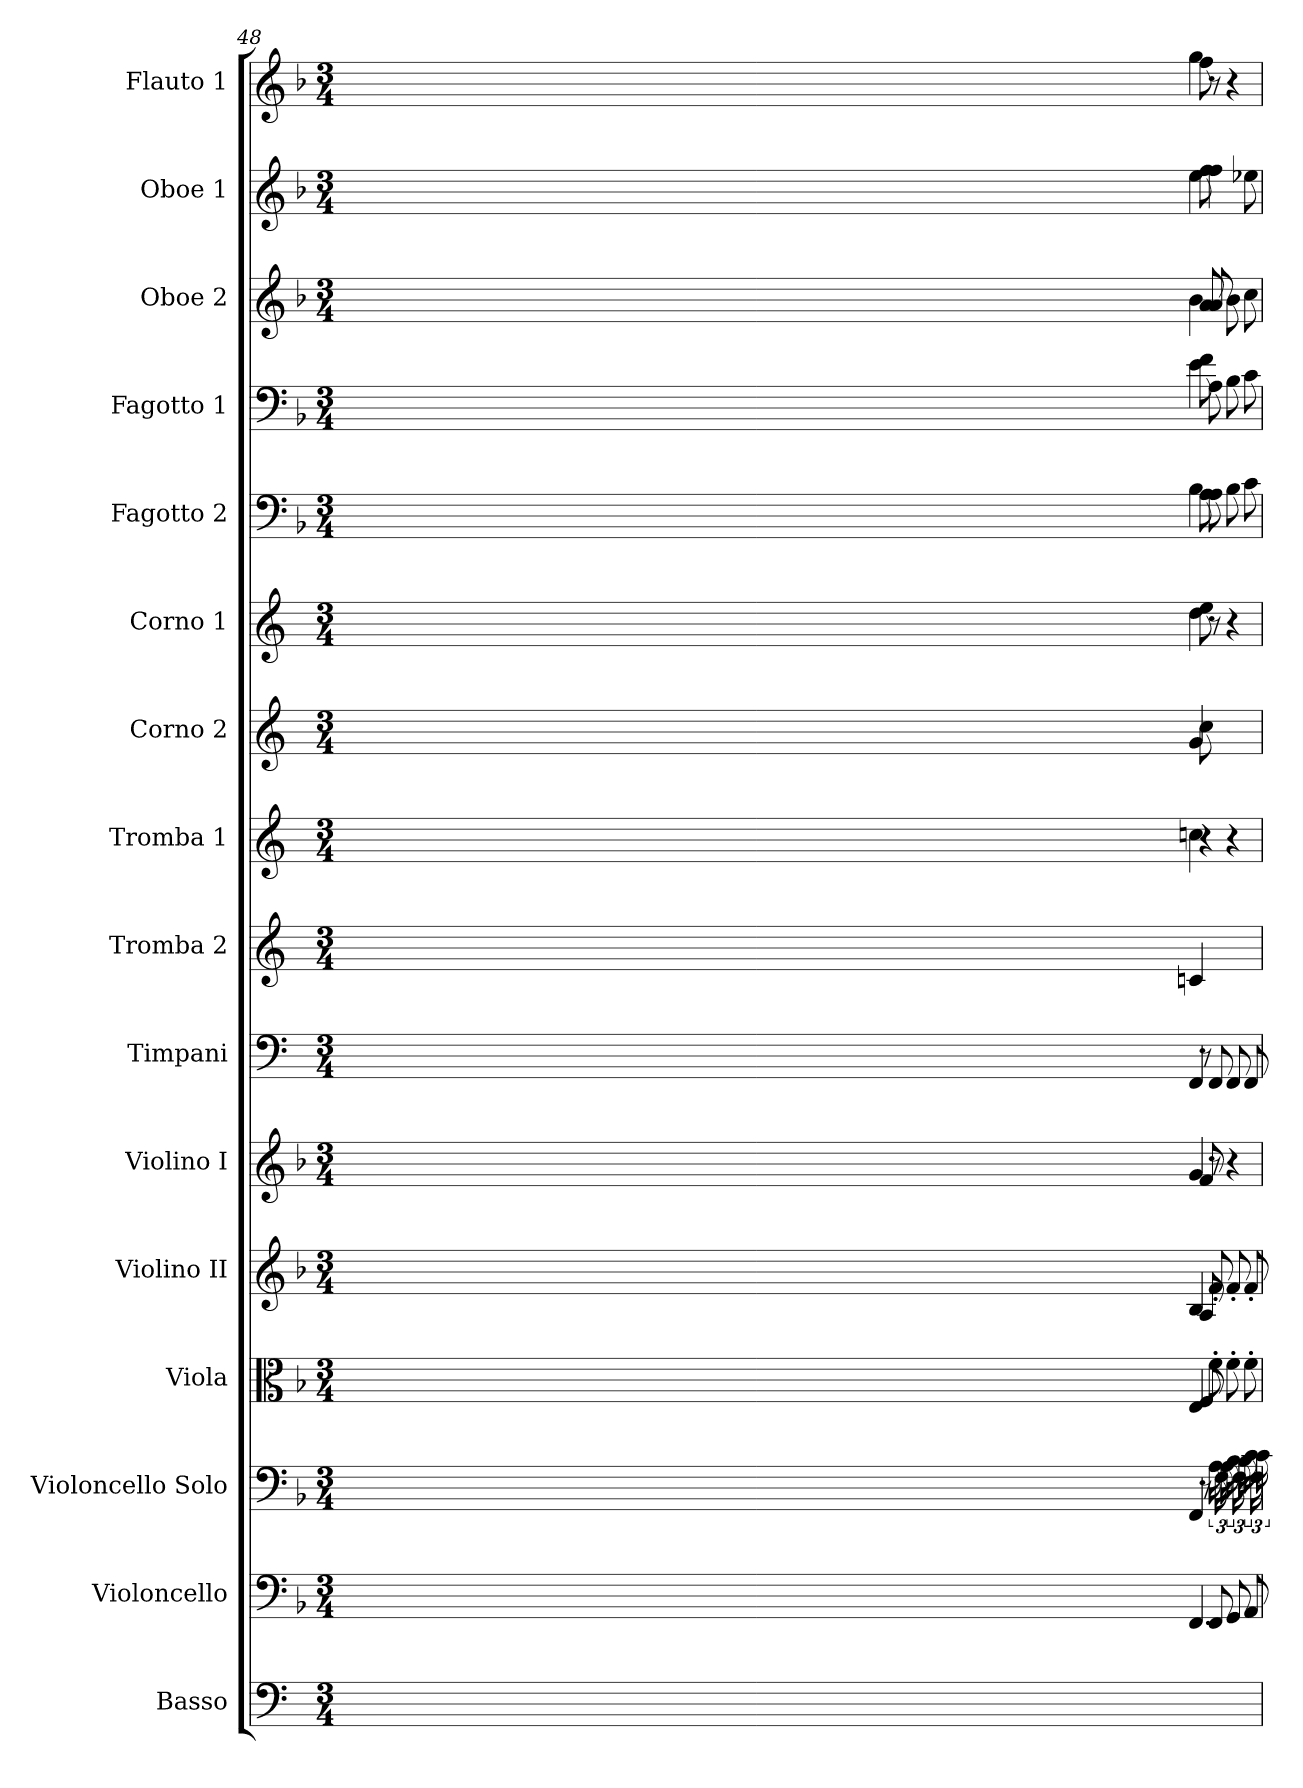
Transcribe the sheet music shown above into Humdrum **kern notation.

**kern	**kern	**kern	**kern	**kern	**kern	**kern	**kern	**kern	**kern	**kern	**kern	**kern	**kern	**kern	**kern
*part16	*part15	*part14	*part13	*part12	*part11	*part10	*part9	*part8	*part7	*part6	*part5	*part4	*part3	*part2	*part1
*staff16	*staff15	*staff14	*staff13	*staff12	*staff11	*staff10	*staff9	*staff8	*staff7	*staff6	*staff5	*staff4	*staff3	*staff2	*staff1
*I"Basso	*I"Violoncello	*I"Violoncello Solo	*I"Viola	*I"Violino II	*I"Violino I	*I"Timpani	*I"Tromba 2	*I"Tromba 1	*I"Corno 2	*I"Corno 1	*I"Fagotto 2	*I"Fagotto 1	*I"Oboe 2	*I"Oboe 1	*I"Flauto 1
*	*I'Vc	*I'Vc	*I'Vla	*I'Vln	*I'Vln	*	*	*	*	*	*	*	*I'Ob	*I'Ob	*I'Fl
*clefF4	*clefF4	*clefF4	*clefC3	*clefG2	*clefG2	*clefF4	*clefG2	*clefG2	*clefG2	*clefG2	*clefF4	*clefF4	*clefG2	*clefG2	*clefG2
*ITrd7c12	*	*	*	*	*	*	*ITrd1c2	*ITrd1c2	*ITrd4c7	*ITrd4c7	*	*	*	*	*
*	*k[b-]	*k[b-]	*k[b-]	*k[b-]	*k[b-]	*	*	*	*	*	*k[b-]	*k[b-]	*k[b-]	*k[b-]	*k[b-]
*M3/4	*M3/4	*M3/4	*M3/4	*M3/4	*M3/4	*M3/4	*M3/4	*M3/4	*M3/4	*M3/4	*M3/4	*M3/4	*M3/4	*M3/4	*M3/4
=48	=48	=48	=48	=48	=48	=48	=48	=48	=48	=48	=48	=48	=48	=48	=48
1ryy	1ryy	1ryy	1ryy	1ryy	1ryy	1ryy	1ryy	1ryy	1ryy	1ryy	1ryy	1ryy	1ryy	1ryy	1ryy
1ryy	1ryy	1ryy	1ryy	1ryy	1ryy	1ryy	1ryy	1ryy	1ryy	1ryy	1ryy	1ryy	1ryy	1ryy	1ryy
1ryy	1ryy	1ryy	1ryy	1ryy	1ryy	1ryy	1ryy	1ryy	1ryy	1ryy	1ryy	1ryy	1ryy	1ryy	1ryy
1ryy	1ryy	1ryy	1ryy	1ryy	1ryy	1ryy	1ryy	1ryy	1ryy	1ryy	1ryy	1ryy	1ryy	1ryy	1ryy
1ryy	1ryy	1ryy	1ryy	1ryy	1ryy	1ryy	1ryy	1ryy	1ryy	1ryy	1ryy	1ryy	1ryy	1ryy	1ryy
1ryy	1ryy	1ryy	1ryy	1ryy	1ryy	1ryy	1ryy	1ryy	1ryy	1ryy	1ryy	1ryy	1ryy	1ryy	1ryy
1ryy	1ryy	1ryy	1ryy	1ryy	1ryy	1ryy	1ryy	1ryy	1ryy	1ryy	1ryy	1ryy	1ryy	1ryy	1ryy
1ryy	1ryy	1ryy	1ryy	1ryy	1ryy	1ryy	1ryy	1ryy	1ryy	1ryy	1ryy	1ryy	1ryy	1ryy	1ryy
1ryy	1ryy	1ryy	1ryy	1ryy	1ryy	1ryy	1ryy	1ryy	1ryy	1ryy	1ryy	1ryy	1ryy	1ryy	1ryy
1ryy	1ryy	1ryy	1ryy	1ryy	1ryy	1ryy	1ryy	1ryy	1ryy	1ryy	1ryy	1ryy	1ryy	1ryy	1ryy
1ryy	1ryy	1ryy	1ryy	1ryy	1ryy	1ryy	1ryy	1ryy	1ryy	1ryy	1ryy	1ryy	1ryy	1ryy	1ryy
1ryy	1ryy	1ryy	1ryy	1ryy	1ryy	1ryy	1ryy	1ryy	1ryy	1ryy	1ryy	1ryy	1ryy	1ryy	1ryy
1ryy	1ryy	1ryy	1ryy	1ryy	1ryy	1ryy	1ryy	1ryy	1ryy	1ryy	1ryy	1ryy	1ryy	1ryy	1ryy
1ryy	1ryy	1ryy	1ryy	1ryy	1ryy	1ryy	1ryy	1ryy	1ryy	1ryy	1ryy	1ryy	1ryy	1ryy	1ryy
1ryy	1ryy	1ryy	1ryy	1ryy	1ryy	1ryy	1ryy	1ryy	1ryy	1ryy	1ryy	1ryy	1ryy	1ryy	1ryy
1ryy	1ryy	1ryy	1ryy	1ryy	1ryy	1ryy	1ryy	1ryy	1ryy	1ryy	1ryy	1ryy	1ryy	1ryy	1ryy
1ryy	1ryy	1ryy	1ryy	1ryy	1ryy	1ryy	1ryy	1ryy	1ryy	1ryy	1ryy	1ryy	1ryy	1ryy	1ryy
1ryy	1ryy	1ryy	1ryy	1ryy	1ryy	1ryy	1ryy	1ryy	1ryy	1ryy	1ryy	1ryy	1ryy	1ryy	1ryy
1ryy	1ryy	1ryy	1ryy	1ryy	1ryy	1ryy	1ryy	1ryy	1ryy	1ryy	1ryy	1ryy	1ryy	1ryy	1ryy
1ryy	1ryy	1ryy	1ryy	1ryy	1ryy	1ryy	1ryy	1ryy	1ryy	1ryy	1ryy	1ryy	1ryy	1ryy	1ryy
1ryy	1ryy	1ryy	1ryy	1ryy	1ryy	1ryy	1ryy	1ryy	1ryy	1ryy	1ryy	1ryy	1ryy	1ryy	1ryy
1ryy	1ryy	1ryy	1ryy	1ryy	1ryy	1ryy	1ryy	1ryy	1ryy	1ryy	1ryy	1ryy	1ryy	1ryy	1ryy
1ryy	1ryy	1ryy	1ryy	1ryy	1ryy	1ryy	1ryy	1ryy	1ryy	1ryy	1ryy	1ryy	1ryy	1ryy	1ryy
1ryy	1ryy	1ryy	1ryy	1ryy	1ryy	1ryy	1ryy	1ryy	1ryy	1ryy	1ryy	1ryy	1ryy	1ryy	1ryy
1ryy	1ryy	1ryy	1ryy	1ryy	1ryy	1ryy	1ryy	1ryy	1ryy	1ryy	1ryy	1ryy	1ryy	1ryy	1ryy
1ryy	1ryy	1ryy	1ryy	1ryy	1ryy	1ryy	1ryy	1ryy	1ryy	1ryy	1ryy	1ryy	1ryy	1ryy	1ryy
1ryy	1ryy	1ryy	1ryy	1ryy	1ryy	1ryy	1ryy	1ryy	1ryy	1ryy	1ryy	1ryy	1ryy	1ryy	1ryy
1ryy	1ryy	1ryy	1ryy	1ryy	1ryy	1ryy	1ryy	1ryy	1ryy	1ryy	1ryy	1ryy	1ryy	1ryy	1ryy
1ryy	1ryy	1ryy	1ryy	1ryy	1ryy	1ryy	1ryy	1ryy	1ryy	1ryy	1ryy	1ryy	1ryy	1ryy	1ryy
1ryy	1ryy	1ryy	1ryy	1ryy	1ryy	1ryy	1ryy	1ryy	1ryy	1ryy	1ryy	1ryy	1ryy	1ryy	1ryy
1ryy	1ryy	1ryy	1ryy	1ryy	1ryy	1ryy	1ryy	1ryy	1ryy	1ryy	1ryy	1ryy	1ryy	1ryy	1ryy
1ryy	1ryy	1ryy	1ryy	1ryy	1ryy	1ryy	1ryy	1ryy	1ryy	1ryy	1ryy	1ryy	1ryy	1ryy	1ryy
1ryy	1ryy	1ryy	1ryy	1ryy	1ryy	1ryy	1ryy	1ryy	1ryy	1ryy	1ryy	1ryy	1ryy	1ryy	1ryy
1ryy	1ryy	1ryy	1ryy	1ryy	1ryy	1ryy	1ryy	1ryy	1ryy	1ryy	1ryy	1ryy	1ryy	1ryy	1ryy
1ryy	1ryy	1ryy	1ryy	1ryy	1ryy	1ryy	1ryy	1ryy	1ryy	1ryy	1ryy	1ryy	1ryy	1ryy	1ryy
2ryy	2ryy	2ryy	2ryy	2ryy	2ryy	2ryy	2ryy	2ryy	2ryy	2ryy	2ryy	2ryy	2ryy	2ryy	2ryy
2.ryy	4.FF	4FF	4E	4B-	4g	4FF	4B-	4b-	4c	4g	4B-	4e	4b-	4ee	4gg
.	.	8r	8F	8A	8f	8r	4ryy	4r	8f	8a	8A	8f	8a	8ff	8ff
.	8FF	24A	8f'	8f'	8r	8FF	.	.	8ryy	8r	8A	8A	8a	4ff	8r
.	.	24F	.	.	.	.	.	.	.	.	.	.	.	.	.
.	.	24A	.	.	.	.	.	.	.	.	.	.	.	.	.
.	8GG	24B-	8f'	8f'	4r	8FF	4ryy	4r	4ryy	4r	8B-	8B-	8b-	.	4r
.	.	24F	.	.	.	.	.	.	.	.	.	.	.	.	.
.	.	24B-	.	.	.	.	.	.	.	.	.	.	.	.	.
.	8AA	24c	8f'	8f'	.	8FF	.	.	.	.	8c	8c	8cc	8ee-X	.
.	.	24F	.	.	.	.	.	.	.	.	.	.	.	.	.
.	.	24c	.	.	.	.	.	.	.	.	.	.	.	.	.
=	=	=	=	=	=	=	=	=	=	=	=	=	=	=	=
*-	*-	*-	*-	*-	*-	*-	*-	*-	*-	*-	*-	*-	*-	*-	*-
